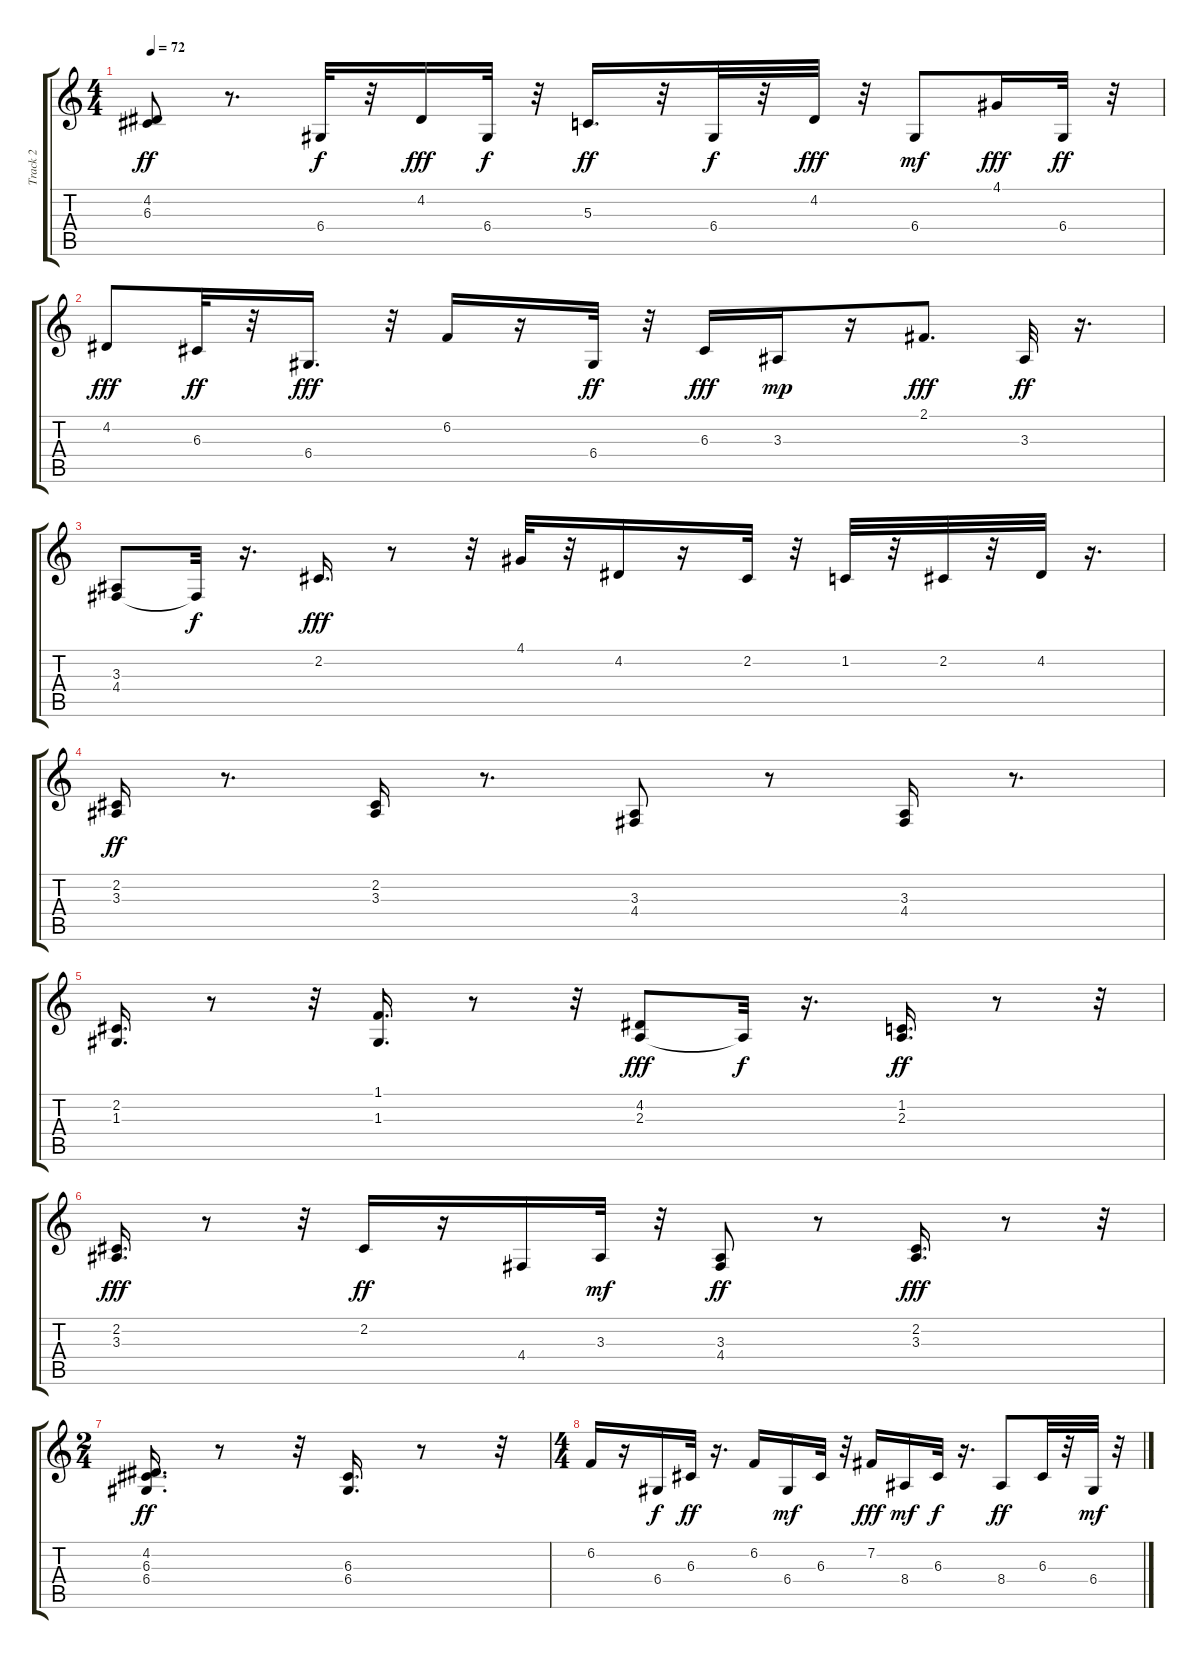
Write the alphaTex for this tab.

\track ("Track 2" "Track 2") {instrument fx1rain}
\staff {score tabs}
\tuning (E4 B3 G3 D3 A2 E2) {hide}
\ts (4 4)
\tempo 72
\clef g2
\ks c
(4.2 6.3).8{dy ff} r.8{d} 6.4.32{dy f} r.32 4.2.16{dy fff} 6.4.32{dy f} r.32 5.3.16{d dy ff} r.32 6.4.32{dy f} r.32 4.2.32{dy fff} r.32 6.4.8{dy mf} 4.1.16{dy fff} 6.4.32{dy ff} r.32 |
4.2.8{dy fff} 6.3.32{dy ff} r.32 6.4.16{d dy fff} r.32 6.2.16 r.16 6.4.32{dy ff} r.32 6.3.16{dy fff} 3.3.16{dy mp} r.16 2.1.8{d dy fff} 3.3.32{dy ff} r.16{d} |
(3.3 4.4).8 4.4{t}.32{dy f} r.16{d} 2.2.16{d dy fff} r.8 r.32 4.1.32 r.32 4.2.16 r.16 2.2.32 r.32 1.2.32 r.32 2.2.32 r.32 4.2.32 r.16{d} |
(2.2 3.3).16{dy ff} r.8{d} (2.2 3.3).16 r.8{d} (3.3 4.4).8 r.8 (3.3 4.4).16 r.8{d} |
(2.2 1.3).16{d} r.8 r.32 (1.1 1.3).16{d} r.8 r.32 (4.2 2.3).8{dy fff} 2.3{t}.32{dy f} r.16{d} (1.2 2.3).16{d dy ff} r.8 r.32 |
(2.2 3.3).16{d dy fff} r.8 r.32 2.2.16{dy ff} r.16 4.4.16 3.3.32{dy mf} r.32 (3.3 4.4).8{dy ff} r.8 (2.2 3.3).16{d dy fff} r.8 r.32 |
\ts (2 4)
(4.2 6.3 6.4).16{d dy ff} r.8 r.32 (6.3 6.4).16{d} r.8 r.32 |
\ts (4 4)
6.2.16 r.16 6.4.16{dy f} 6.3.32{dy ff} r.16{d} 6.2.16 6.4.16{dy mf} 6.3.32 r.32 7.2.16{dy fff} 8.4.16{dy mf} 6.3.32{dy f} r.16{d} 8.4.8{dy ff} 6.3.32 r.32 6.4.32{dy mf} r.32
